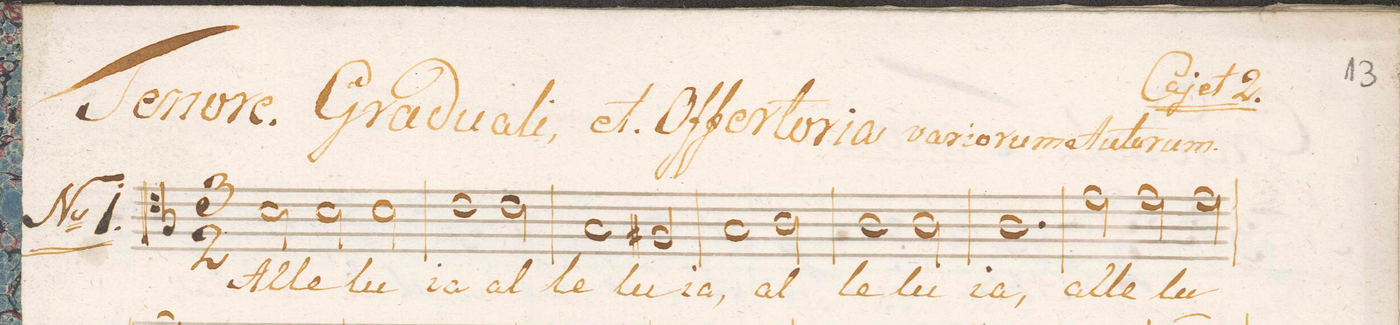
**kern	**text
*I"Tenore.	*
*clefC4	*
*k[]	*
*M3/2	*
*2\right	*
2B\	Al-
2B\	-le-
2B\	-lu-
=2	=2
1c	-ia
2c\	al-
=3	=3
1G	-le-
2F#X/	-lu-
=4	=4
1G	-ia,
2A\	al-
=5	=5
1A	-le-
2A\	-lu-
=6	=6
1.A	-ia,
=7	=7
2e\	al-
2e\	-le-
2e\	-lu-
=8	=8
*-	*-
